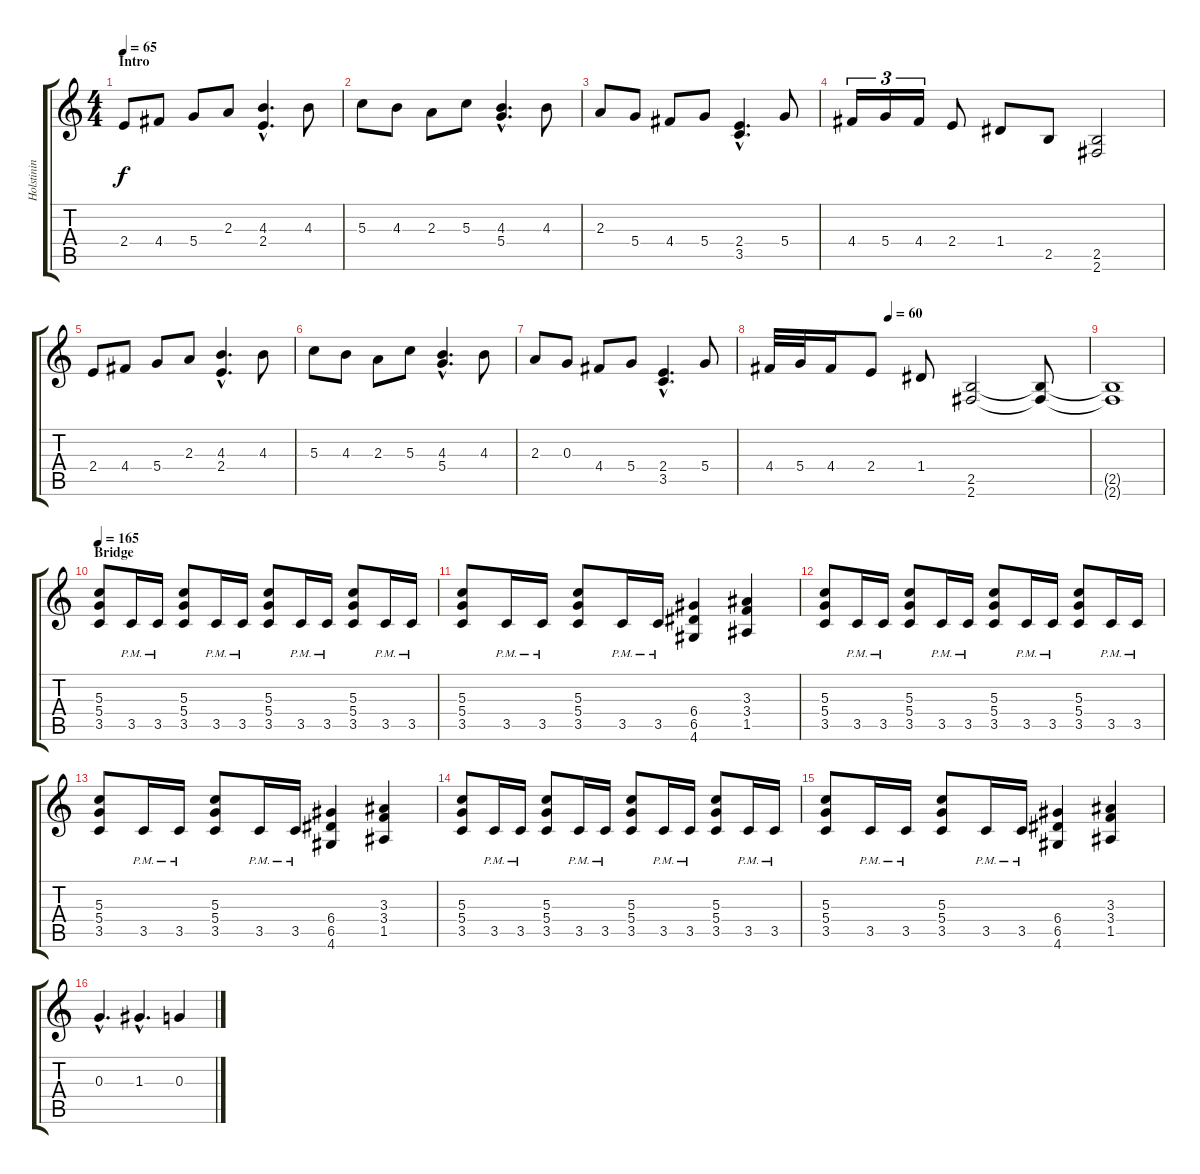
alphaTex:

\track ("Holstinin" "Holstinin") {instrument distortionguitar}
\staff {score tabs}
\tuning (E4 B3 G3 D3 A2 E2) {hide}
\ts (4 4)
\section ("" "Intro")
\tempo 65
\clef g2
\ks c
2.4.8{dy f volume 16 instrument distortionguitar} 4.4.8 5.4.8 2.3.8 (4.3{hac} 2.4{hac}).4{d} 4.3.8 |
5.3.8 4.3.8 2.3.8 5.3.8 (4.3{hac} 5.4{hac}).4{d} 4.3.8 |
2.3.8 5.4.8 4.4.8 5.4.8 (2.4{hac} 3.5{hac}).4{d} 5.4.8 |
4.4.16{tu (3 2)} 5.4.16{tu (3 2)} 4.4.16{tu (3 2)} 2.4.8 1.4.8 2.5.8 (2.5 2.6).2 |
2.4.8 4.4.8 5.4.8 2.3.8 (4.3{hac} 2.4{hac}).4{d} 4.3.8 |
5.3.8 4.3.8 2.3.8 5.3.8 (4.3{hac} 5.4{hac}).4{d} 4.3.8 |
2.3.8 0.3.8 4.4.8 5.4.8 (2.4{hac} 3.5{hac}).4{d} 5.4.8 |
\tempo (60 0.375)
4.4.32 5.4.32 4.4.16 2.4.8 1.4.8 (2.5 2.6).2 (2.5{t} 2.6{t}).8 |
(2.5{t} 2.6{t}).1 |
\section ("" "Bridge")
\tempo 165
(5.3 5.4 3.5).8 3.5{pm}.16 3.5{pm}.16 (5.3 5.4 3.5).8 3.5{pm}.16 3.5{pm}.16 (5.3 5.4 3.5).8 3.5{pm}.16 3.5{pm}.16 (5.3 5.4 3.5).8 3.5{pm}.16 3.5{pm}.16 |
(5.3 5.4 3.5).8 3.5{pm}.16 3.5{pm}.16 (5.3 5.4 3.5).8 3.5{pm}.16 3.5{pm}.16 (6.4 6.5 4.6).4 (3.3 3.4 1.5).4 |
(5.3 5.4 3.5).8 3.5{pm}.16 3.5{pm}.16 (5.3 5.4 3.5).8 3.5{pm}.16 3.5{pm}.16 (5.3 5.4 3.5).8 3.5{pm}.16 3.5{pm}.16 (5.3 5.4 3.5).8 3.5{pm}.16 3.5{pm}.16 |
(5.3 5.4 3.5).8 3.5{pm}.16 3.5{pm}.16 (5.3 5.4 3.5).8 3.5{pm}.16 3.5{pm}.16 (6.4 6.5 4.6).4 (3.3 3.4 1.5).4 |
(5.3 5.4 3.5).8 3.5{pm}.16 3.5{pm}.16 (5.3 5.4 3.5).8 3.5{pm}.16 3.5{pm}.16 (5.3 5.4 3.5).8 3.5{pm}.16 3.5{pm}.16 (5.3 5.4 3.5).8 3.5{pm}.16 3.5{pm}.16 |
(5.3 5.4 3.5).8 3.5{pm}.16 3.5{pm}.16 (5.3 5.4 3.5).8 3.5{pm}.16 3.5{pm}.16 (6.4 6.5 4.6).4 (3.3 3.4 1.5).4 |
0.3{hac}.4{d} 1.3{hac}.4{d} 0.3.4
